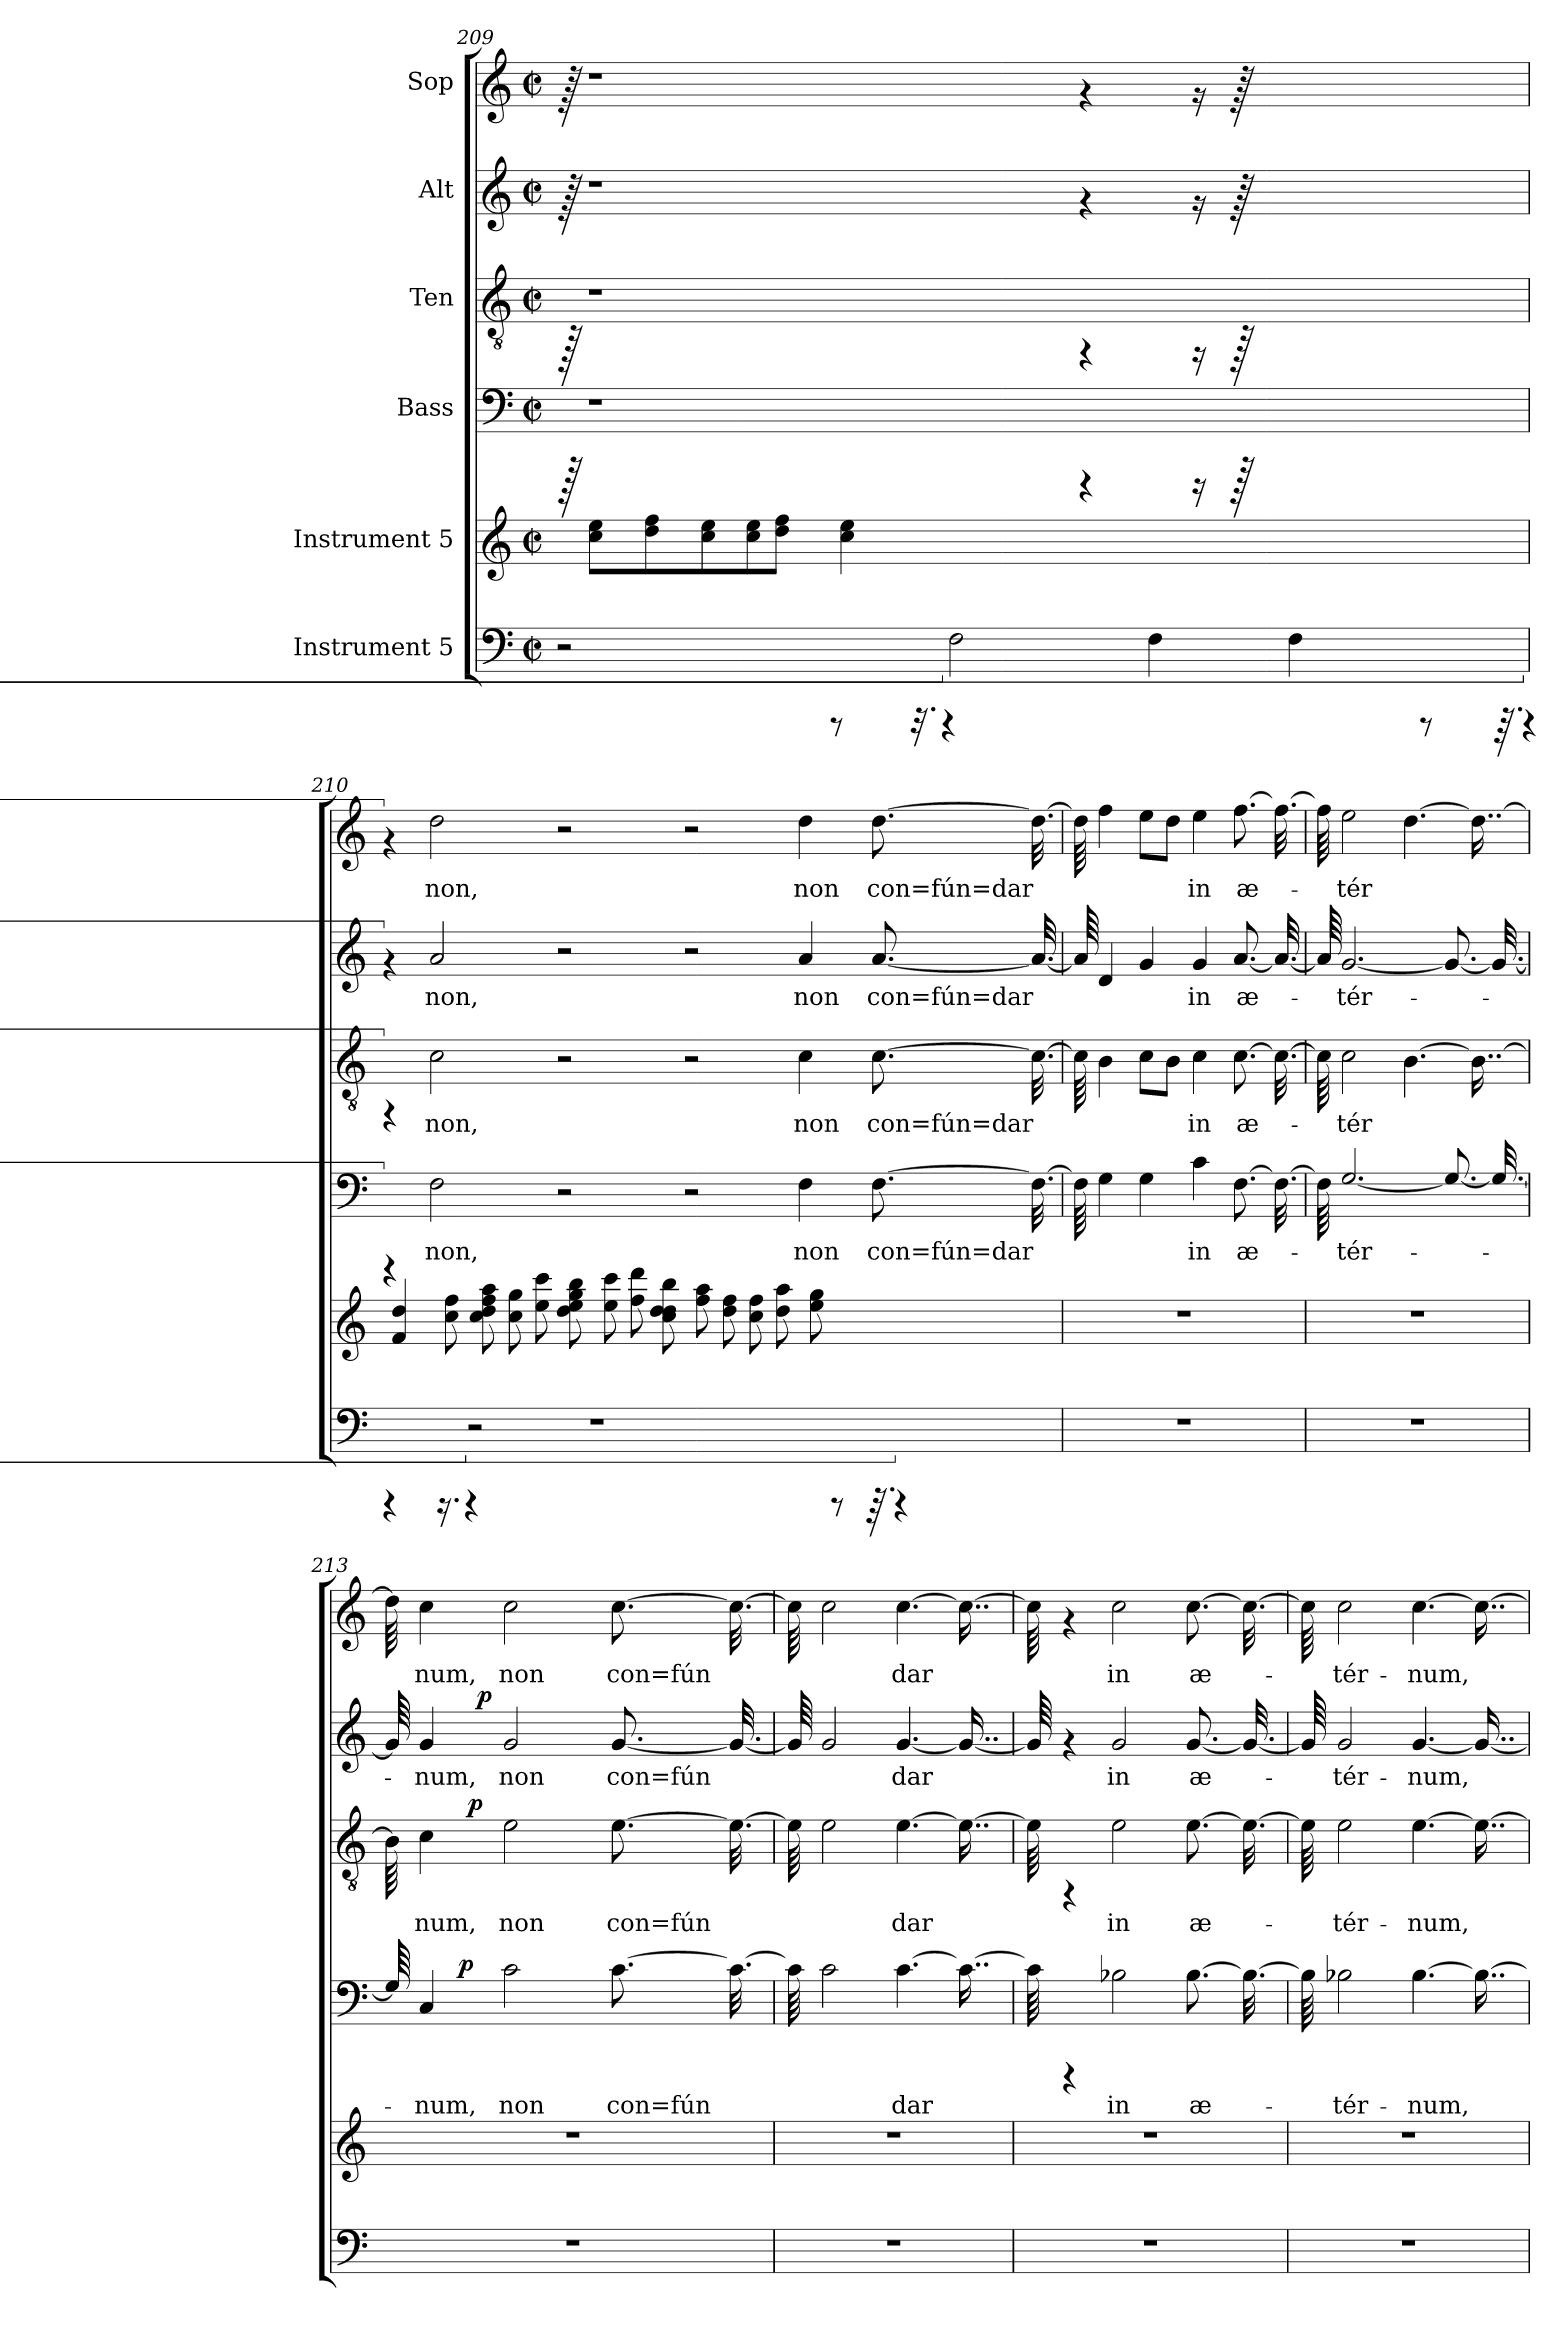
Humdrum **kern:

**kern	**kern	**kern	**text	**dynam	**kern	**text	**dynam	**kern	**text	**dynam	**kern	**text
*part6	*part5	*part4	*part4	*part4	*part3	*part3	*part3	*part2	*part2	*part2	*part1	*part1
*staff6	*staff5	*staff4	*staff4	*staff4	*staff3	*staff3	*staff3	*staff2	*staff2	*staff2	*staff1	*staff1
*I"Instrument 5	*I"Instrument 5	*I"Bass	*	*	*I"Ten	*	*	*I"Alt	*	*	*I"Sop	*
*clefF4	*clefG2	*clefF4	*	*	*clefGv2	*	*	*clefG2	*	*	*clefG2	*
*k[]	*k[]	*k[]	*	*	*k[]	*	*	*k[]	*	*	*k[]	*
*C:	*C:	*C:	*	*	*C:	*	*	*C:	*	*	*C:	*
*M2/2	*M2/2	*M2/2	*	*	*M2/2	*	*	*M2/2	*	*	*M2/2	*
*met(c|)	*met(c|)	*met(c|)	*	*	*met(c|)	*	*	*met(c|)	*	*	*met(c|)	*
=209	=209	=209	=209	=209	=209	=209	=209	=209	=209	=209	=209	=209
*	*^	*	*	*	*	*	*	*	*	*	*	*
2r	128ryy	384%131ryy	128rCCC	.	.	128rFF	.	.	128rf	.	.	128rf	.
.	8cc\ 8ee\L	.	1r	.	.	1r	.	.	1r	.	.	1r	.
.	8dd\ 8ff\	.	.	.	.	.	.	.	.	.	.	.	.
.	8cc\ 8ee\	.	.	.	.	.	.	.	.	.	.	.	.
.	.	4cc\ 4ee\	.	.	.	.	.	.	.	.	.	.	.
.	8ff\ 8dd\J	.	.	.	.	.	.	.	.	.	.	.	.
8rCCC	.	.	.	.	.	.	.	.	.	.	.	.	.
.	4cc\ 4ee\	.	.	.	.	.	.	.	.	.	.	.	.
.	.	1ryy	.	.	.	.	.	.	.	.	.	.	.
32.rCCC	.	.	.	.	.	.	.	.	.	.	.	.	.
!LO:N:vis=256.	!	!	!	!	!	!	!	!	!	!	!	!	!
192rCCC	.	.	.	.	.	.	.	.	.	.	.	.	.
2F\	.	.	.	.	.	.	.	.	.	.	.	.	.
.	1ryy	.	.	.	.	.	.	.	.	.	.	.	.
.	.	.	4rCCC	.	.	4rFF	.	.	4rf	.	.	4rf	.
4F\	.	.	.	.	.	.	.	.	.	.	.	.	.
.	.	.	16rCCC	.	.	16rFF	.	.	16rf	.	.	16rf	.
.	.	.	128rCCC	.	.	128rFF	.	.	128rf	.	.	128rf	.
.	.	.	2ryy	.	.	2ryy	.	.	2ryy	.	.	2ryy	.
4F\	.	.	.	.	.	.	.	.	.	.	.	.	.
.	.	16ryy	.	.	.	.	.	.	.	.	.	.	.
.	.	128ryy	.	.	.	.	.	.	.	.	.	.	.
.	.	6ryy	.	.	.	.	.	.	.	.	.	.	.
8rCCC	.	.	.	.	.	.	.	.	.	.	.	.	.
.	16ryy	.	.	.	.	.	.	.	.	.	.	.	.
64.rCCC	.	.	.	.	.	.	.	.	.	.	.	.	.
.	128ryy	.	.	.	.	.	.	.	.	.	.	.	.
!LO:N:vis=256.	!	!	!	!	!	!	!	!	!	!	!	!	!
384rCCC	.	.	.	.	.	.	.	.	.	.	.	.	.
*	*v	*v	*	*	*	*	*	*	*	*	*	*	*
=210	=210	=210	=210	=210	=210	=210	=210	=210	=210	=210	=210	=210
!	!	!LO:N:vis=128..	!	!	!LO:N:vis=128..	!	!	!LO:N:vis=128..	!	!	!LO:N:vis=128..	!
4rCCC	64ryy	144...rCCC	.	.	144...rFF	.	.	144...rf	.	.	144...rf	.
.	.	384ryy	.	.	384ryy	.	.	384ryy	.	.	384ryy	.
!	!	!	!LO:LY:b:cj	!	!	!LO:LY:b:cj	!	!	!LO:LY:b:cj	!	!	!LO:LY:b:cj
.	4f/ 4dd/	2F\	non,	.	2c\	non,	.	2a/	non,	.	2dd\	non,
16.rCCC	.	.	.	.	.	.	.	.	.	.	.	.
.	8ff\ 8cc\L	.	.	.	.	.	.	.	.	.	.	.
!LO:N:vis=256.	!	!	!	!	!	!	!	!	!	!	!	!
192rCCC	.	.	.	.	.	.	.	.	.	.	.	.
2r	.	.	.	.	.	.	.	.	.	.	.	.
.	8ff\ 8dd\ 8cc\ 8aa\L	.	.	.	.	.	.	.	.	.	.	.
.	8cc\ 8gg\	2r	.	.	2r	.	.	2r	.	.	2r	.
.	8ccc\ 8ee\J	.	.	.	.	.	.	.	.	.	.	.
.	8gg\ 8ee\ 8dd\ 8bb\	.	.	.	.	.	.	.	.	.	.	.
1r	.	.	.	.	.	.	.	.	.	.	.	.
.	8ee\ 8ccc\L	.	.	.	.	.	.	.	.	.	.	.
.	8ff\ 8ddd\	2r	.	.	2r	.	.	2r	.	.	2r	.
.	8dd\ 8dd\ 8cc\ 8bb\J	.	.	.	.	.	.	.	.	.	.	.
.	8aa\ 8ff\	.	.	.	.	.	.	.	.	.	.	.
.	8dd\ 8ff\L	.	.	.	.	.	.	.	.	.	.	.
!	!	!	!LO:LY:b:cj	!	!	!LO:LY:b:cj	!	!	!LO:LY:b:cj	!	!	!LO:LY:b:cj
.	8cc\ 8ff\	4F\	non	.	4c\	non	.	4a/	non	.	4dd\	non
.	8aa\ 8dd\	.	.	.	.	.	.	.	.	.	.	.
!	!	!	!LO:LY:b:cj	!	!	!LO:LY:b:cj	!	!	!LO:LY:b:cj	!	!	!LO:LY:b:cj
.	8ee\ 8gg\J	[>8.F\	con=fún=dar	.	[>8.c\	con=fún=dar	.	[<8.a/	con=fún=dar	.	[>8.dd\	con=fún=dar
8rCCC	.	.	.	.	.	.	.	.	.	.	.	.
.	16..ryy	.	.	.	.	.	.	.	.	.	.	.
.	.	32.F\_>	.	.	32.c\_>	.	.	32.a/_<	.	.	32.dd\_>	.
64.rCCC	.	.	.	.	.	.	.	.	.	.	.	.
!LO:N:vis=256.	!	!	!	!	!	!	!	!	!	!	!	!
384rCCC	.	.	.	.	.	.	.	.	.	.	.	.
=211	=211	=211	=211	=211	=211	=211	=211	=211	=211	=211	=211	=211
1r	1r	64F\]	.	.	64c\]	.	.	64a/]	.	.	64dd\]	.
!	!	!	!LO:LY:b:cj	!	!	!LO:LY:b:cj	!	!	!LO:LY:b:cj	!	!	!LO:LY:b:cj
.	.	4G\	.	.	4B\	.	.	4d/	.	.	4ff\	.
!	!	!	!LO:LY:b:cj	!	!	!LO:LY:b:cj	!	!	!LO:LY:b:cj	!	!	!LO:LY:b:cj
.	.	4G\	.	.	8c\L	.	.	4g/	.	.	8ee\L	.
!	!	!	!	!	!	!LO:LY:b:cj	!	!	!	!	!	!LO:LY:b:cj
.	.	.	.	.	8B\J	.	.	.	.	.	8dd\J	.
!	!	!	!LO:LY:b:cj	!	!	!LO:LY:b:cj	!	!	!LO:LY:b:cj	!	!	!LO:LY:b:cj
.	.	4c\	in	.	4c\	in	.	4g/	in	.	4ee\	in
!	!	!	!LO:LY:b:cj	!	!	!LO:LY:b:cj	!	!	!LO:LY:b:cj	!	!	!LO:LY:b:cj
.	.	[>8.F\	æ-	.	[>8.c\	æ-	.	[<8.a/	æ-	.	[>8.ff\	æ-
.	.	32.F\_>	.	.	32.c\_>	.	.	32.a/_<	.	.	32.ff\_>	.
!!LO:PB:g=z
=212	=212	=212	=212	=212	=212	=212	=212	=212	=212	=212	=212	=212
1r	1r	64F\]	.	.	64c\]	.	.	64a/]	.	.	64ff\]	.
!	!	!	!LO:LY:b:cj	!	!	!LO:LY:b:cj	!	!	!LO:LY:b:cj	!	!	!LO:LY:b:cj
.	.	[<2.G/	-tér-	.	2c\	-tér-	.	[<2.g/	-tér-	.	2ee\	-tér-
!	!	!	!	!	!	!LO:LY:b:cj	!	!	!	!	!	!LO:LY:b:cj
.	.	.	.	.	[>4.B\	--	.	.	.	.	[>4.dd\	--
.	.	8.G/_<	.	.	.	.	.	8.g/_<	.	.	.	.
.	.	.	.	.	16..B\_>	.	.	.	.	.	16..dd\_>	.
.	.	32.G/_<	.	.	.	.	.	32.g/_<	.	.	.	.
=213	=213	=213	=213	=213	=213	=213	=213	=213	=213	=213	=213	=213
*	*	*^	*	*	*^	*	*	*^	*	*	*	*
1r	1r	64G/]	8ryy	.	.	64B\]	8ryy	.	.	64g/]	8ryy	.	.	64dd\]	.
!	!	!	!	!LO:LY:b:cj	!	!	!	!LO:LY:b:cj	!	!	!	!LO:LY:b:cj	!	!	!LO:LY:b:cj
.	.	4C/	.	-num,	.	4c\	.	-num,	.	4g/	.	-num,	.	4cc\	-num,
.	.	.	64ryy	.	.	.	32ryy	.	.	.	32.ryy	.	.	.	.
!	!	!	!	!	!LO:DY:a	!	!	!	!	!	!	!	!	!	!
.	.	.	2ryy	.	p	.	.	.	.	.	.	.	.	.	.
!	!	!	!	!	!	!	!	!	!LO:DY:a	!	!	!	!	!	!
.	.	.	.	.	.	.	2ryy	.	p	.	.	.	.	.	.
!	!	!	!	!	!	!	!	!	!	!	!	!	!LO:DY:a	!	!
.	.	.	.	.	.	.	.	.	.	.	2ryy	.	p	.	.
!	!	!	!	!LO:LY:b:cj	!	!	!	!LO:LY:b:cj	!	!	!	!LO:LY:b:cj	!	!	!LO:LY:b:cj
.	.	2c\	.	non	.	2e\	.	non	.	2g/	.	non	.	2cc\	non
.	.	.	4ryy	.	.	.	.	.	.	.	.	.	.	.	.
.	.	.	.	.	.	.	4ryy	.	.	.	.	.	.	.	.
.	.	.	.	.	.	.	.	.	.	.	4ryy	.	.	.	.
!	!	!	!	!LO:LY:b:cj	!	!	!	!LO:LY:b:cj	!	!	!	!LO:LY:b:cj	!	!	!LO:LY:b:cj
.	.	[>8.c\	.	con=fún-	.	[>8.e\	.	con=fún-	.	[<8.g/	.	con=fún-	.	[>8.cc\	con=fún-
.	.	.	16..ryy	.	.	.	.	.	.	.	.	.	.	.	.
.	.	.	.	.	.	.	16.ryy	.	.	.	.	.	.	.	.
.	.	.	.	.	.	.	.	.	.	.	16ryy	.	.	.	.
.	.	32.c\_>	.	.	.	32.e\_>	.	.	.	32.g/_<	.	.	.	32.cc\_>	.
.	.	.	.	.	.	.	.	.	.	.	64ryy	.	.	.	.
*	*	*v	*v	*	*	*	*	*	*	*v	*v	*	*	*	*
*	*	*	*	*	*v	*v	*	*	*	*	*	*	*
=214	=214	=214	=214	=214	=214	=214	=214	=214	=214	=214	=214	=214
1r	1r	64c\]	.	.	64e\]	.	.	64g/]	.	.	64cc\]	.
!	!	!	!LO:LY:b:cj	!	!	!LO:LY:b:cj	!	!	!LO:LY:b:cj	!	!	!LO:LY:b:cj
.	.	2c\	--	.	2e\	--	.	2g/	--	.	2cc\	--
!	!	!	!LO:LY:b:cj	!	!	!LO:LY:b:cj	!	!	!LO:LY:b:cj	!	!	!LO:LY:b:cj
.	.	[>4.c\	-dar	.	[>4.e\	-dar	.	[<4.g/	-dar	.	[>4.cc\	-dar
.	.	16..c\_>	.	.	16..e\_>	.	.	16..g/_<	.	.	16..cc\_>	.
=215	=215	=215	=215	=215	=215	=215	=215	=215	=215	=215	=215	=215
1r	1r	64c\]	.	.	64e\]	.	.	64g/]	.	.	64cc\]	.
.	.	4rCCC	.	.	4rFF	.	.	4rf	.	.	4rf	.
!	!	!	!LO:LY:b:cj	!	!	!LO:LY:b:cj	!	!	!LO:LY:b:cj	!	!	!LO:LY:b:cj
.	.	2B-X\	in	.	2e\	in	.	2g/	in	.	2cc\	in
!	!	!	!LO:LY:b:cj	!	!	!LO:LY:b:cj	!	!	!LO:LY:b:cj	!	!	!LO:LY:b:cj
.	.	[>8.B-\	æ-	.	[>8.e\	æ-	.	[<8.g/	æ-	.	[>8.cc\	æ-
.	.	32.B-\_>	.	.	32.e\_>	.	.	32.g/_<	.	.	32.cc\_>	.
=216	=216	=216	=216	=216	=216	=216	=216	=216	=216	=216	=216	=216
1r	1r	64B-\]	.	.	64e\]	.	.	64g/]	.	.	64cc\]	.
!	!	!	!LO:LY:b:cj	!	!	!LO:LY:b:cj	!	!	!LO:LY:b:cj	!	!	!LO:LY:b:cj
.	.	2B-X\	-tér-	.	2e\	-tér-	.	2g/	-tér-	.	2cc\	-tér-
!	!	!	!LO:LY:b:cj	!	!	!LO:LY:b:cj	!	!	!LO:LY:b:cj	!	!	!LO:LY:b:cj
.	.	[>4.B-\	-num,	.	[>4.e\	-num,	.	[<4.g/	-num,	.	[>4.cc\	-num,
.	.	16..B-\_>	.	.	16..e\_>	.	.	16..g/_<	.	.	16..cc\_>	.
=	=	=	=	=	=	=	=	=	=	=	=	=
*-	*-	*-	*-	*-	*-	*-	*-	*-	*-	*-	*-	*-
